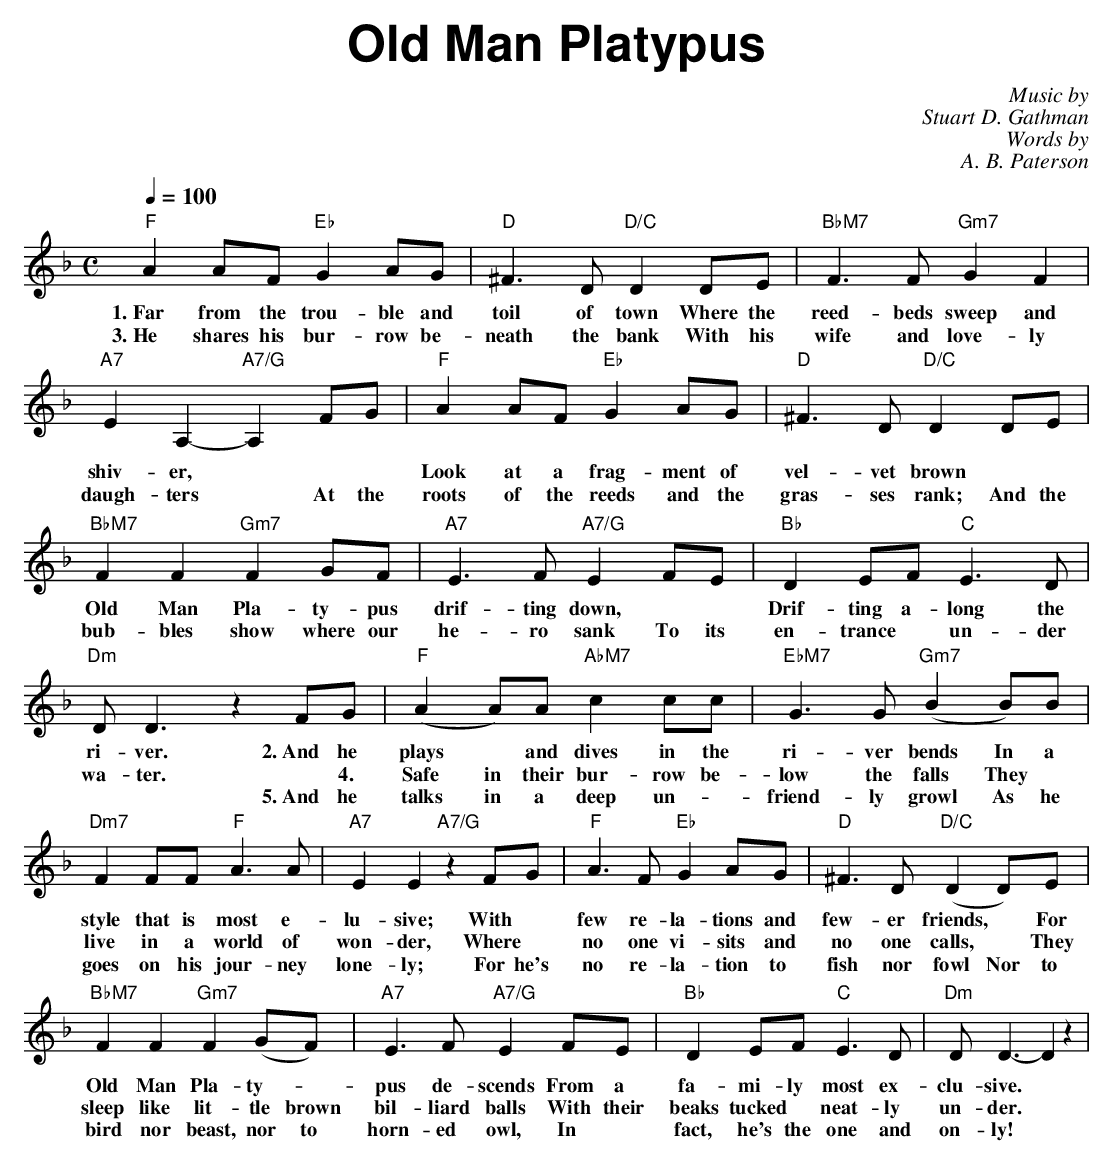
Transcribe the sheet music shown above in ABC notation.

X:1
T: Old Man Platypus
C: Music by
C: Stuart D. Gathman
C: Words by
C: A. B. Paterson
M: C
L: 1/4
Q: 1/4=100
K: Dmin
"F"A A/F/"Eb"G A/G/|"D"^F>D"D/C"D D/E/|"BbM7"F>F"Gm7" GF|
w:1.~Far from the trou-ble and|toil of town Where the|reed-beds sweep and
w:3.~He shares his bur-row be-|neath the bank With his|wife and love-ly
"A7"EA,-"A7/G"A,F/G/|"F"A A/F/ "Eb"G A/G/|"D" ^F>D "D/C"D D/E/ |
w:shiv-er,*|Look at a frag-ment of|vel-vet brown
w:daugh-ters* At the|roots of the reeds and the|gras-ses rank; And the
"BbM7"F F "Gm7" F G/F/|"A7"E>F "A7/G"E F/E/|"Bb"D E/F/ "C" E>D|
w:Old Man Pla-ty-pus|drif-ting down,|Drif-ting a-long the
w:bub-bles show where our|he-ro sank To its|en-trance* un-der
"Dm" D<D z F/G/|"F" (AA/)A/ "AbM7"c c/c/|"EbM7"G>G"Gm7"(BB/)B/|
w:ri-ver.  2.~And he|plays* and dives in the|ri-ver bends In a
w:wa-ter.* 4.|Safe in their bur-row be-|low the falls They*
w:* *      5.~And he|talks in a deep un-|friend-ly growl As he
"Dm7"F F/F/ "F" A>A|"A7"EE"A7/G"z F/G/|"F"A>F "Eb"G A/G/|"D"^F>D "D/C" (DD/)E/|
w:style that is most e-|lu-sive; With|few re-la-tions and|few-er friends,* For
w:live in a world of|won-der, Where|no one vi-sits and|no one calls,* They
w:goes on his jour-ney|lone-ly; For he's|no re-la-tion to|fish nor fowl Nor to
"BbM7"F F"Gm7"F (G/F/)|"A7"E>F"A7/G"E F/E/|"Bb"D E/F/"C"E>D|"Dm"D<D-Dz|
w:Old Man Pla-ty-*|pus de-scends From a|fa-mi-ly most ex-|clu-sive.
w:sleep like lit-tle brown|bil-liard balls With their|beaks tucked* neat-ly|un-der.*
w:bird nor beast, nor to|horn-ed owl, In|fact, he's the one and|on-ly!
